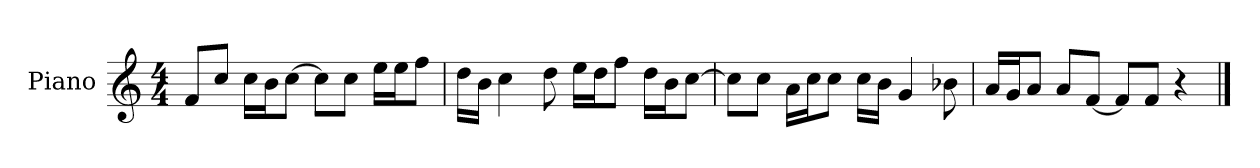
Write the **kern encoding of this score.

**kern
*part1
*staff1
*I"Piano
*I'P-no
*clefG2
*k[]
*M4/4
*MM90
=1
8f/L
8cc/J
16cc\LL
16b\J
[8cc\J
8cc\L]
8cc\J
16ee\LL
16ee\J
8ff\J
=2
16dd\LL
16b\JJ
4cc\
8dd\
16ee\LL
16dd\J
8ff\J
16dd\LL
16b\J
[8cc\J
=3
8cc\L]
8cc\J
16a\LL
16cc\J
8cc\J
16cc\LL
16b\JJ
4g/
8b-X\
=4
16a/LL
16g/J
8a/J
8a/L
[8f/J
8f/L]
8f/J
4r
==
*-
